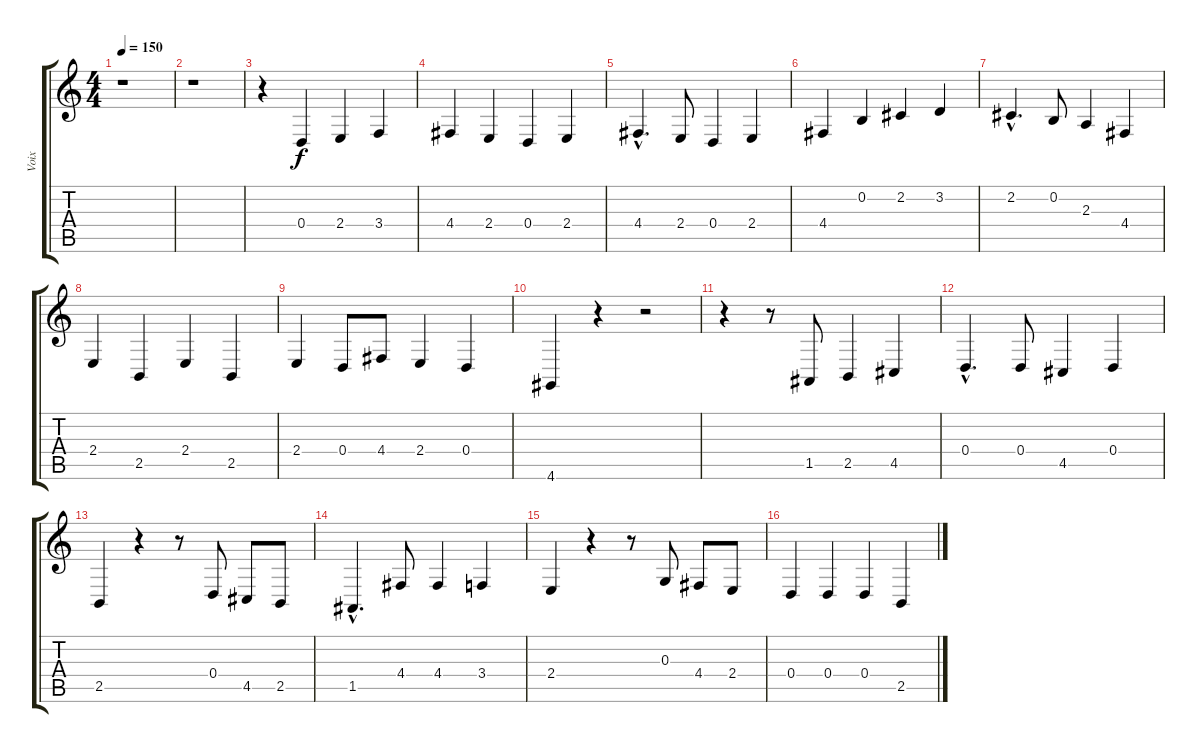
\track ("Voix" "Voix") {instrument panflute}
\staff {score tabs}
\tuning (E4 B3 G3 D3 A2 E2) {hide}
\ts (4 4)
\tempo 150
\clef g2
\ks c
r.1{dy f} |
r.1 |
r.4 0.4.4 2.4.4 3.4.4 |
4.4.4 2.4.4 0.4.4 2.4.4 |
4.4{hac}.4{d} 2.4.8 0.4.4 2.4.4 |
4.4.4 0.2.4 2.2.4 3.2.4 |
2.2{hac}.4{d} 0.2.8 2.3.4 4.4.4 |
2.4.4 2.5.4 2.4.4 2.5.4 |
2.4.4 0.4.8 4.4.8 2.4.4 0.4.4 |
4.6.4 r.4 r.2 |
r.4 r.8 1.5.8 2.5.4 4.5.4 |
0.4{hac}.4{d} 0.4.8 4.5.4 0.4.4 |
2.5.4 r.4 r.8 0.4.8 4.5.8 2.5.8 |
1.5{hac}.4{d} 4.4.8 4.4.4 3.4.4 |
2.4.4 r.4 r.8 0.3.8 4.4.8 2.4.8 |
0.4.4 0.4.4 0.4.4 2.5.4
